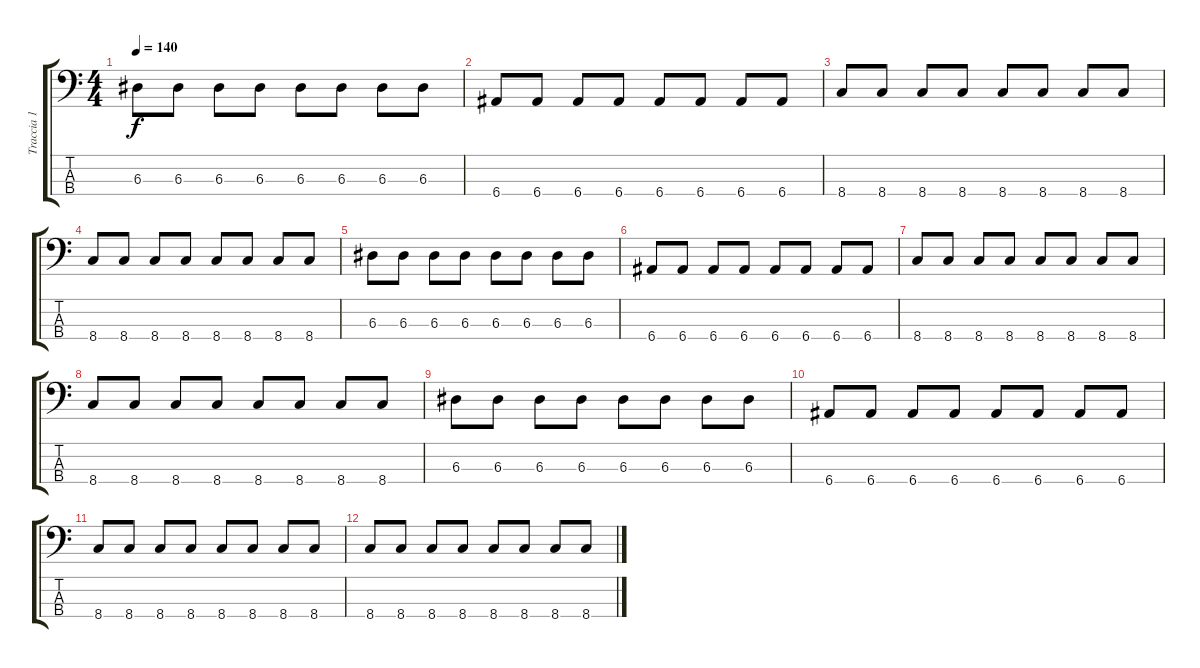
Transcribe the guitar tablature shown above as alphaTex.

\track ("Traccia 1" "Traccia 1") {instrument electricbassfinger}
\staff {score tabs}
\tuning (G2 D2 A1 E1) {hide}
\ts (4 4)
\tempo 140
\clef f4
\ks c
6.3.8{dy f} 6.3.8 6.3.8 6.3.8 6.3.8 6.3.8 6.3.8 6.3.8 |
6.4.8 6.4.8 6.4.8 6.4.8 6.4.8 6.4.8 6.4.8 6.4.8 |
8.4.8 8.4.8 8.4.8 8.4.8 8.4.8 8.4.8 8.4.8 8.4.8 |
8.4.8 8.4.8 8.4.8 8.4.8 8.4.8 8.4.8 8.4.8 8.4.8 |
6.3.8 6.3.8 6.3.8 6.3.8 6.3.8 6.3.8 6.3.8 6.3.8 |
6.4.8 6.4.8 6.4.8 6.4.8 6.4.8 6.4.8 6.4.8 6.4.8 |
8.4.8 8.4.8 8.4.8 8.4.8 8.4.8 8.4.8 8.4.8 8.4.8 |
8.4.8 8.4.8 8.4.8 8.4.8 8.4.8 8.4.8 8.4.8 8.4.8 |
6.3.8 6.3.8 6.3.8 6.3.8 6.3.8 6.3.8 6.3.8 6.3.8 |
6.4.8 6.4.8 6.4.8 6.4.8 6.4.8 6.4.8 6.4.8 6.4.8 |
8.4.8 8.4.8 8.4.8 8.4.8 8.4.8 8.4.8 8.4.8 8.4.8 |
8.4.8 8.4.8 8.4.8 8.4.8 8.4.8 8.4.8 8.4.8 8.4.8
